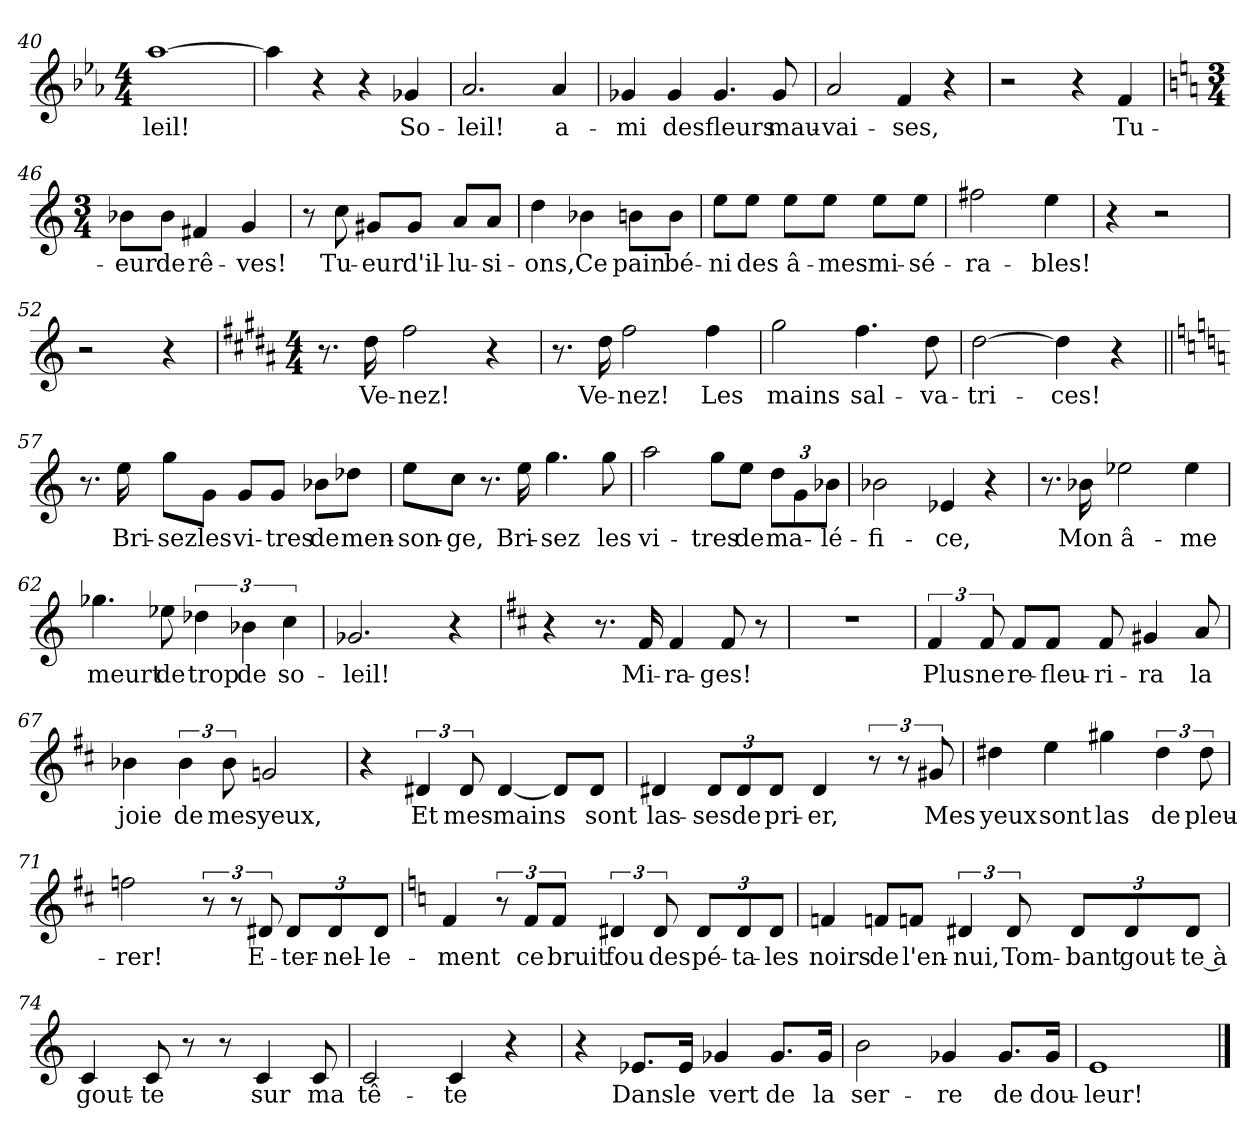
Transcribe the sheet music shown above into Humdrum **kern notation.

**kern	**text
*part1	*part1
*staff1	*staff1
*clefG2	*
*k[b-e-a-]	*
*M4/4	*
=40	=40
!	!LO:LY:b
[1aa-	-leil!
=41	=41
4aa-\]	.
4r	.
4r	.
!	!LO:LY:b
4g-X/	So-
!!LO:LB:g=z
=42	=42
!	!LO:LY:b
2.a-/	-leil!
!	!LO:LY:b
4a-/	a-
=43	=43
!	!LO:LY:b
4g-X/	-mi
!	!LO:LY:b
4g-/	des
!	!LO:LY:b
4.g-/	fleurs
!	!LO:LY:b
8g-/	mau-
=44	=44
!	!LO:LY:b
2a-/	-vai-
!	!LO:LY:b
4f/	-ses,
4r	.
=45	=45
2r	.
4r	.
!	!LO:LY:b
4f/	Tu-
=46	=46
*k[]	*
*M3/4	*
!	!LO:LY:b
8b-X\L	-eur
!	!LO:LY:b
8b-\J	de
!	!LO:LY:b
4f#X/	rê-
!	!LO:LY:b
4g/	-ves!
=47	=47
8r	.
!	!LO:LY:b
8cc\	Tu-
!	!LO:LY:b
8g#X/L	-eur
!	!LO:LY:b
8g#/J	d'il-
!	!LO:LY:b
8a/L	-lu-
!	!LO:LY:b
8a/J	-si-
=48	=48
!	!LO:LY:b
4dd\	-ons,
!	!LO:LY:b
4b-X\	Ce
!	!LO:LY:b
8bn\L	pain
!	!LO:LY:b
8b\J	bé-
!!LO:LB:g=z
=49	=49
!	!LO:LY:b
8ee\L	-ni
!	!LO:LY:b
8ee\J	des
!	!LO:LY:b
8ee\L	â-
!	!LO:LY:b
8ee\J	-mes
!	!LO:LY:b
8ee\L	mi-
!	!LO:LY:b
8ee\J	-sé-
=50	=50
!	!LO:LY:b
2ff#X\	-ra-
!	!LO:LY:b
4ee\	-bles!
=51	=51
4r	.
2r	.
=52	=52
2r	.
4r	.
=53	=53
*k[f#c#g#d#a#]	*
*M4/4	*
8.r	.
!	!LO:LY:b
16dd#\	Ve-
!	!LO:LY:b
2ff#\	-nez!
4r	.
=54	=54
8.r	.
!	!LO:LY:b
16dd#\	Ve-
!	!LO:LY:b
2ff#\	-nez!
!	!LO:LY:b
4ff#\	Les
=55	=55
!	!LO:LY:b
2gg#\	mains
!	!LO:LY:b
4.ff#\	sal-
!	!LO:LY:b
8dd#\	-va-
=56	=56
!	!LO:LY:b
[2dd#\	-tri-
!	!LO:LY:b
4dd#\]	-ces!
4r	.
!!LO:LB:g=z
=57||	=57||
*k[]	*
8.r	.
!	!LO:LY:b
16ee\	Bri-
!	!LO:LY:b
8gg\L	-sez
!	!LO:LY:b
8g\J	les
!	!LO:LY:b
8g/L	vi-
!	!LO:LY:b
8g/J	-tres
!	!LO:LY:b
8b-X\L	de
!	!LO:LY:b
8dd-X\J	men-
=58	=58
!	!LO:LY:b
8ee\L	-son-
!	!LO:LY:b
8cc\J	-ge,
8.r	.
!	!LO:LY:b
16ee\	Bri-
!	!LO:LY:b
4.gg\	-sez
!	!LO:LY:b
8gg\	les
=59	=59
!	!LO:LY:b
2aa\	vi-
!	!LO:LY:b
8gg\L	-tres
!	!LO:LY:b
8ee\J	de
!	!LO:LY:b
12dd\L	ma-
12g\	.
!	!LO:LY:b
12b-X\J	-lé-
=60	=60
!	!LO:LY:b
2b-X\	-fi-
!	!LO:LY:b
4e-X/	-ce,
4r	.
=61	=61
8.r	.
!	!LO:LY:b
16b-X\	Mon
!	!LO:LY:b
2ee-X\	â-
!	!LO:LY:b
4ee-\	-me
=62	=62
!	!LO:LY:b
4.gg-X\	meurt
!	!LO:LY:b
8ee-X\	de
!	!LO:LY:b
6dd-X\	trop
!	!LO:LY:b
6b-X\	de
!	!LO:LY:b
6cc\	so-
!!LO:LB:g=z
=63	=63
!	!LO:LY:b
2.g-X/	-leil!
4r	.
=64	=64
*k[f#c#]	*
4r	.
8.r	.
!	!LO:LY:b
16f#/	Mi-
!	!LO:LY:b
4f#/	-ra-
!	!LO:LY:b
8f#/	-ges!
8r	.
=65	=65
1r	.
=66	=66
!	!LO:LY:b
6f#/	Plus
!	!LO:LY:b
12f#/	ne
!	!LO:LY:b
8f#/L	re-
!	!LO:LY:b
8f#/J	-fleu-
!	!LO:LY:b
8f#/	-ri-
!	!LO:LY:b
4g#X/	-ra
!	!LO:LY:b
8a/	la
=67	=67
!	!LO:LY:b
4b-X\	joie
!	!LO:LY:b
6b-\	de
!	!LO:LY:b
12b-\	mes
!	!LO:LY:b
2gn/	yeux,
=68	=68
4r	.
!	!LO:LY:b
6d#X/	Et
!	!LO:LY:b
12d#/	mes
!	!LO:LY:b
[4d#/	mains
8d#/L]	.
!	!LO:LY:b
8d#/J	sont
!!LO:PB:g=z
=69	=69
!	!LO:LY:b
4d#X/	las-
!	!LO:LY:b
12d#/L	-ses
!	!LO:LY:b
12d#/	de
!	!LO:LY:b
12d#/J	pri-
!	!LO:LY:b
4d#/	-er,
12r	.
12r	.
!	!LO:LY:b
12g#X/	Mes
=70	=70
!	!LO:LY:b
4dd#X\	yeux
!	!LO:LY:b
4ee\	sont
!	!LO:LY:b
4gg#X\	las
!	!LO:LY:b
6dd#\	de
!	!LO:LY:b
12dd#\	pleu-
=71	=71
!	!LO:LY:b
2ffn\	-rer!
12r	.
12r	.
!	!LO:LY:b
12d#X/	E-
!	!LO:LY:b
12d#/L	-ter-
!	!LO:LY:b
12d#/	-nel-
!	!LO:LY:b
12d#/J	-le-
=72	=72
*k[]	*
!	!LO:LY:b
4f/	-ment
12r	.
!	!LO:LY:b
12f/L	ce
!	!LO:LY:b
12f/J	bruit
!	!LO:LY:b
6d#X/	fou
!	!LO:LY:b
12d#/	des
!	!LO:LY:b
12d#/L	pé-
!	!LO:LY:b
12d#/	-ta-
!	!LO:LY:b
12d#/J	-les
!!LO:LB:g=z
=73	=73
!	!LO:LY:b
4fn/	noirs
!	!LO:LY:b
8fn/L	de
!	!LO:LY:b
8fn/J	l'en-
!	!LO:LY:b
6d#X/	-nui,
!	!LO:LY:b
12d#/	Tom-
!	!LO:LY:b
12d#/L	-bant
!	!LO:LY:b
12d#/	gout-
!	!LO:LY:b
12d#/J	-te à
=74	=74
!	!LO:LY:b
4c/	gout-
!	!LO:LY:b
8c/	-te
8r	.
8r	.
!	!LO:LY:b
4c/	sur
!	!LO:LY:b
8c/	ma
=75	=75
!	!LO:LY:b
2c/	tê-
!	!LO:LY:b
4c/	-te
4r	.
=76	=76
4r	.
!	!LO:LY:b
8.e-X/L	Dans
!	!LO:LY:b
16e-/Jk	le
!	!LO:LY:b
4g-X/	vert
!	!LO:LY:b
8.g-/L	de
!	!LO:LY:b
16g-/Jk	la
=77	=77
!	!LO:LY:b
2b\	ser-
!	!LO:LY:b
4g-X/	-re
!	!LO:LY:b
8.g-/L	de
!	!LO:LY:b
16g-/Jk	dou-
=78	=78
!	!LO:LY:b
1e	-leur!
==	==
*-	*-
